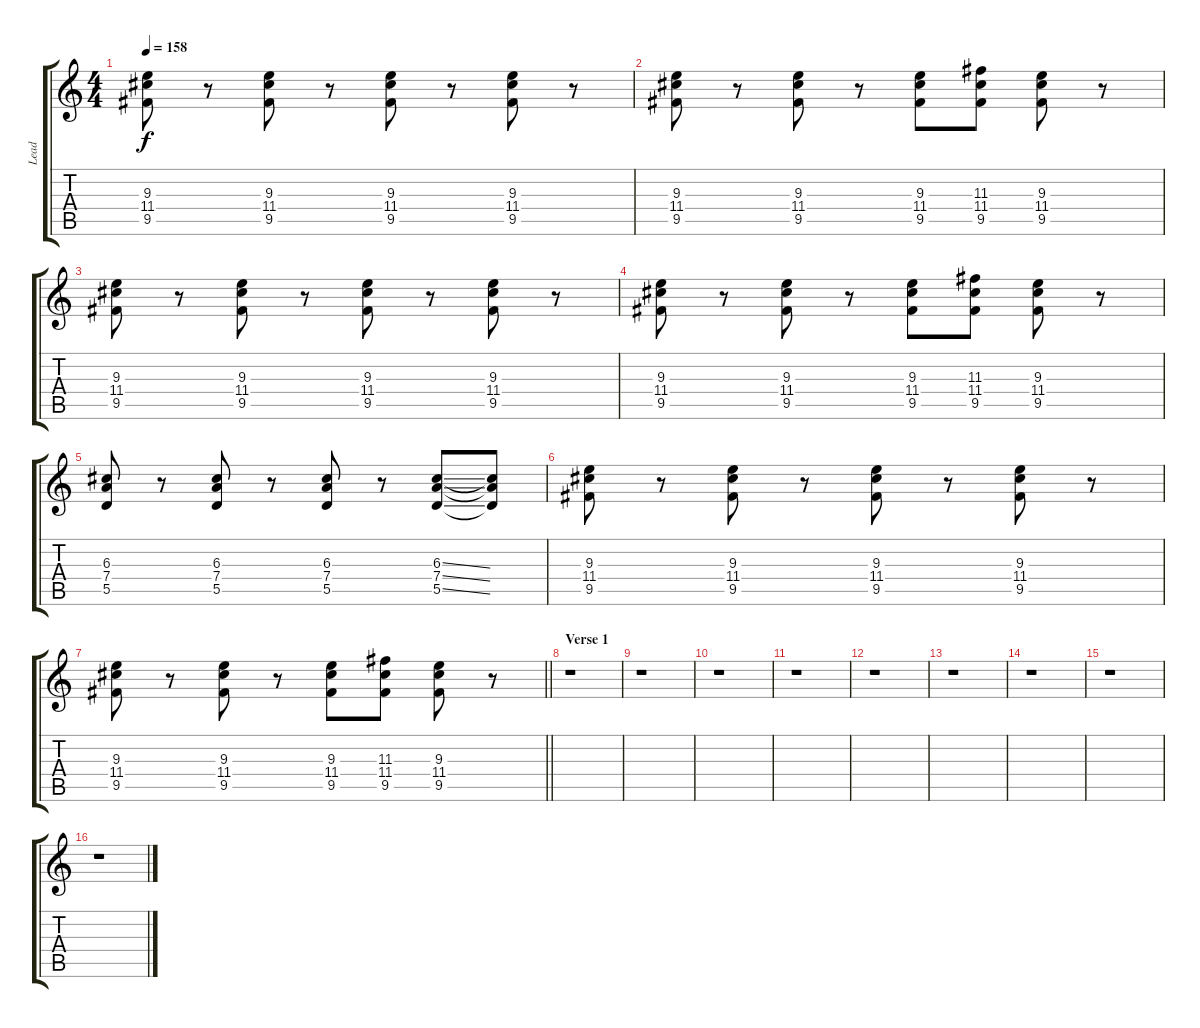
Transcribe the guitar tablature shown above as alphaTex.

\track ("Lead" "Lead") {instrument distortionguitar}
\staff {score tabs}
\tuning (E4 B3 G3 D3 A2 D2) {hide}
\ts (4 4)
\tempo 158
\clef g2
\ks c
(9.3 11.4 9.5).8{dy f} r.8 (9.3 11.4 9.5).8 r.8 (9.3 11.4 9.5).8 r.8 (9.3 11.4 9.5).8 r.8 |
(9.3 11.4 9.5).8 r.8 (9.3 11.4 9.5).8 r.8 (9.3 11.4 9.5).8 (11.3 11.4 9.5).8 (9.3 11.4 9.5).8 r.8 |
(9.3 11.4 9.5).8 r.8 (9.3 11.4 9.5).8 r.8 (9.3 11.4 9.5).8 r.8 (9.3 11.4 9.5).8 r.8 |
(9.3 11.4 9.5).8 r.8 (9.3 11.4 9.5).8 r.8 (9.3 11.4 9.5).8 (11.3 11.4 9.5).8 (9.3 11.4 9.5).8 r.8 |
(6.3 7.4 5.5).8 r.8 (6.3 7.4 5.5).8 r.8 (6.3 7.4 5.5).8 r.8 (6.3{ss} 7.4{ss} 5.5{ss}).8 (6.3{t} 7.4{t} 5.5{t}).8 |
(9.3 11.4 9.5).8 r.8 (9.3 11.4 9.5).8 r.8 (9.3 11.4 9.5).8 r.8 (9.3 11.4 9.5).8 r.8 |
\barLineRight lightlight
(9.3 11.4 9.5).8 r.8 (9.3 11.4 9.5).8 r.8 (9.3 11.4 9.5).8 (11.3 11.4 9.5).8 (9.3 11.4 9.5).8 r.8 |
\section ("" "Verse 1")
r.1 |
r.1 |
r.1 |
r.1 |
r.1 |
r.1 |
r.1 |
r.1 |
r.1
